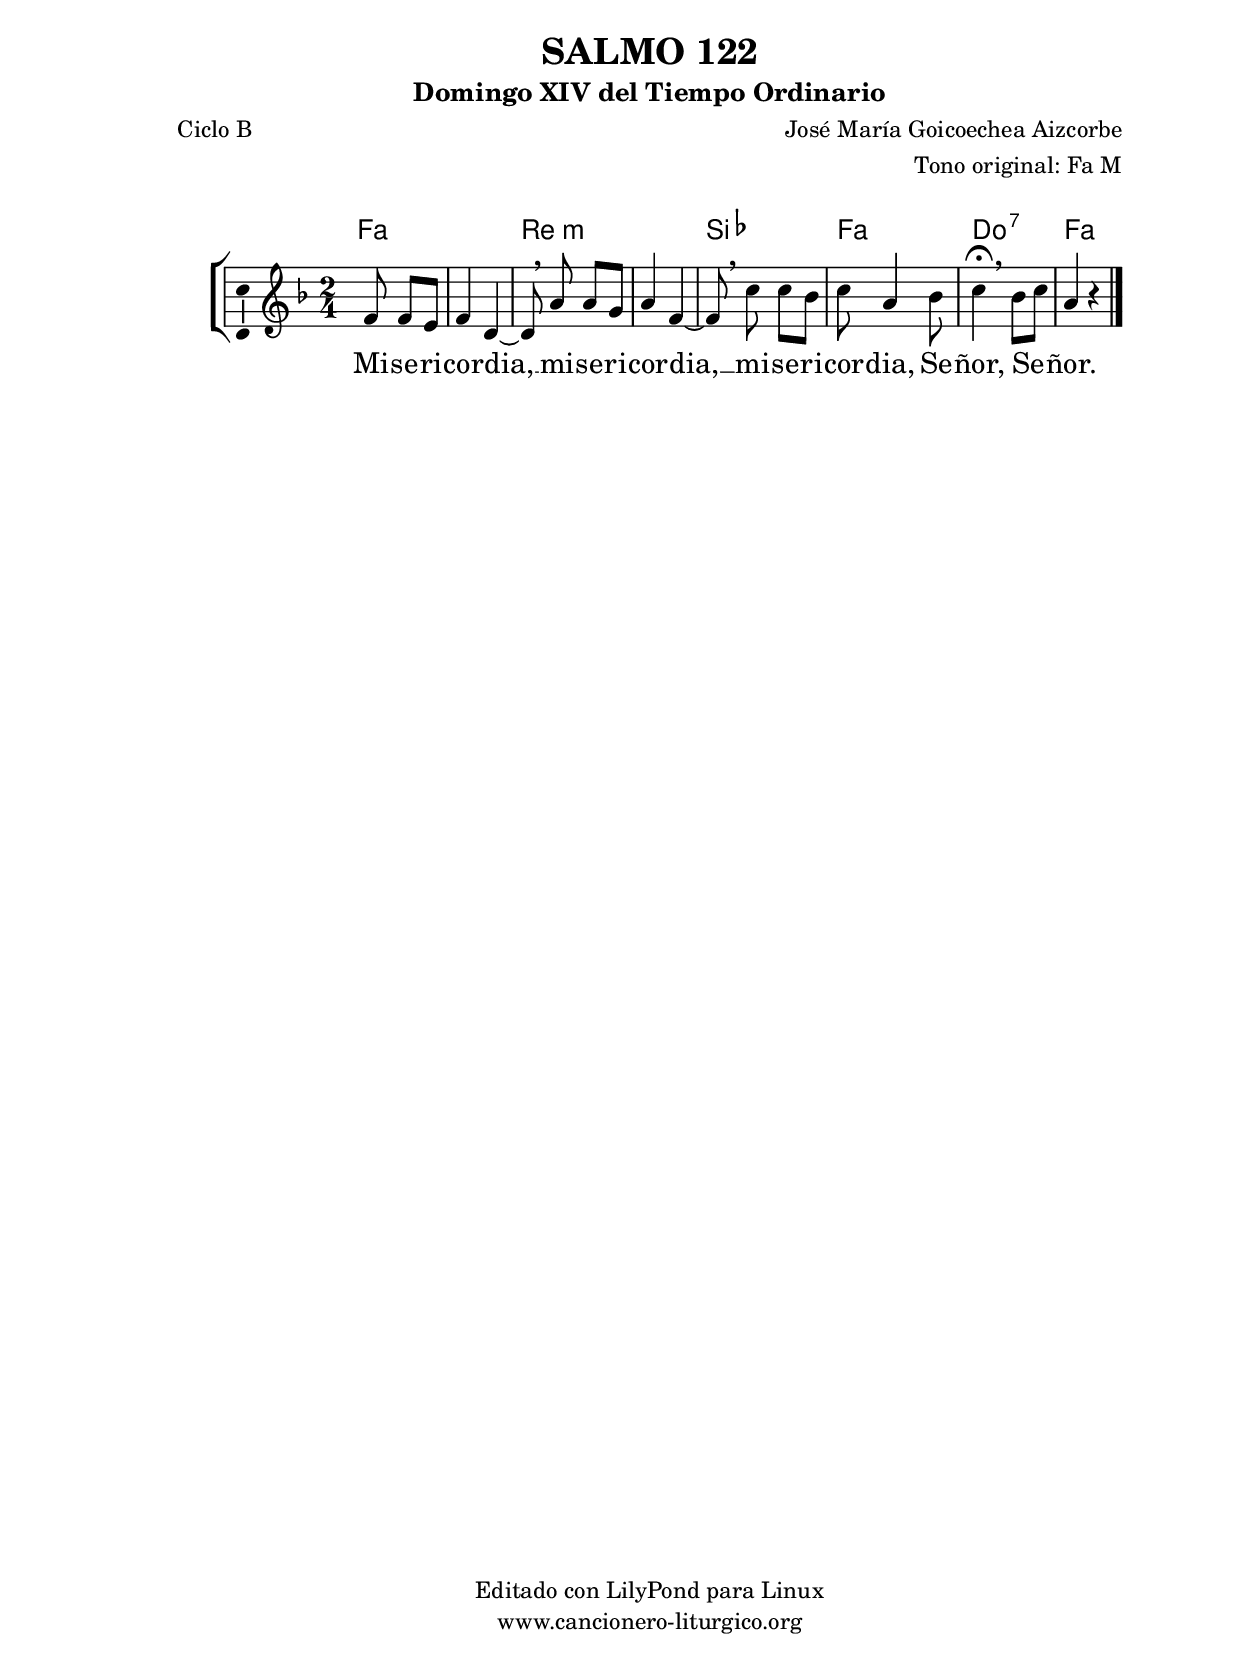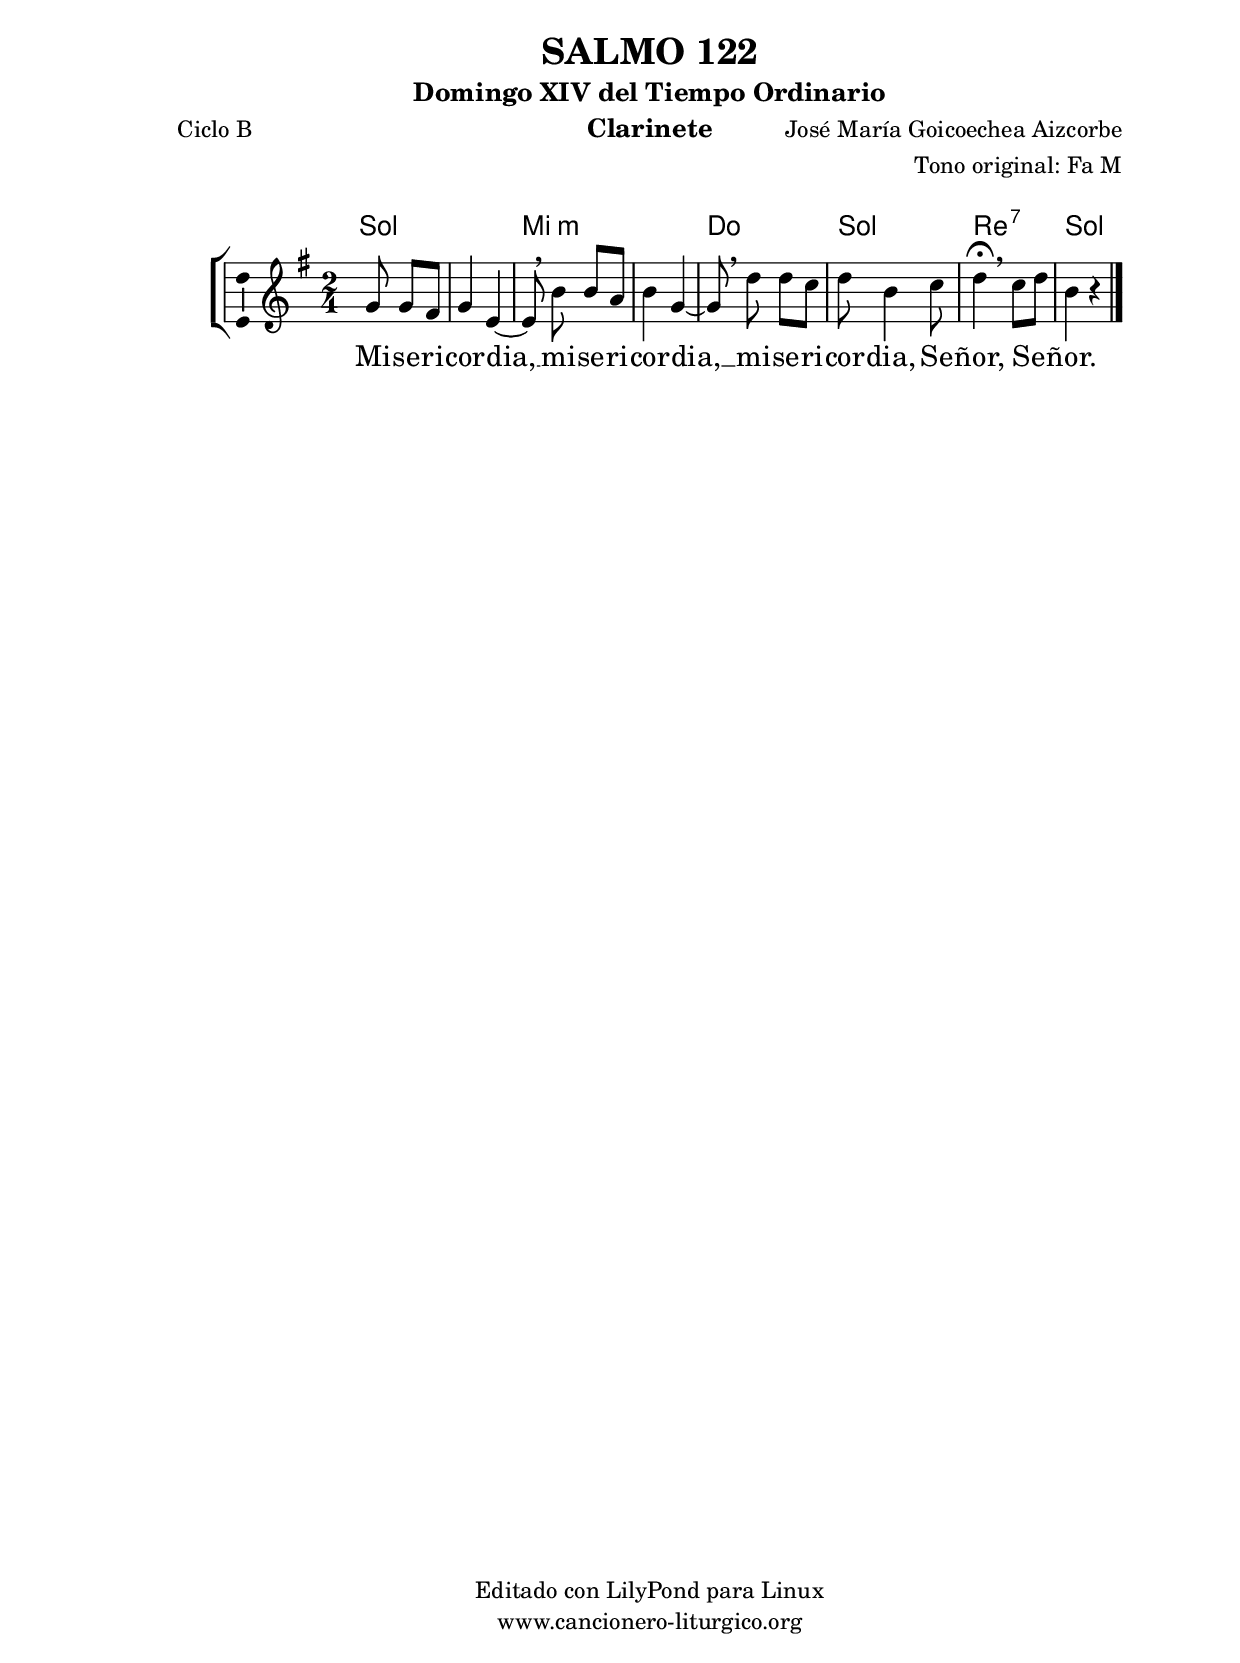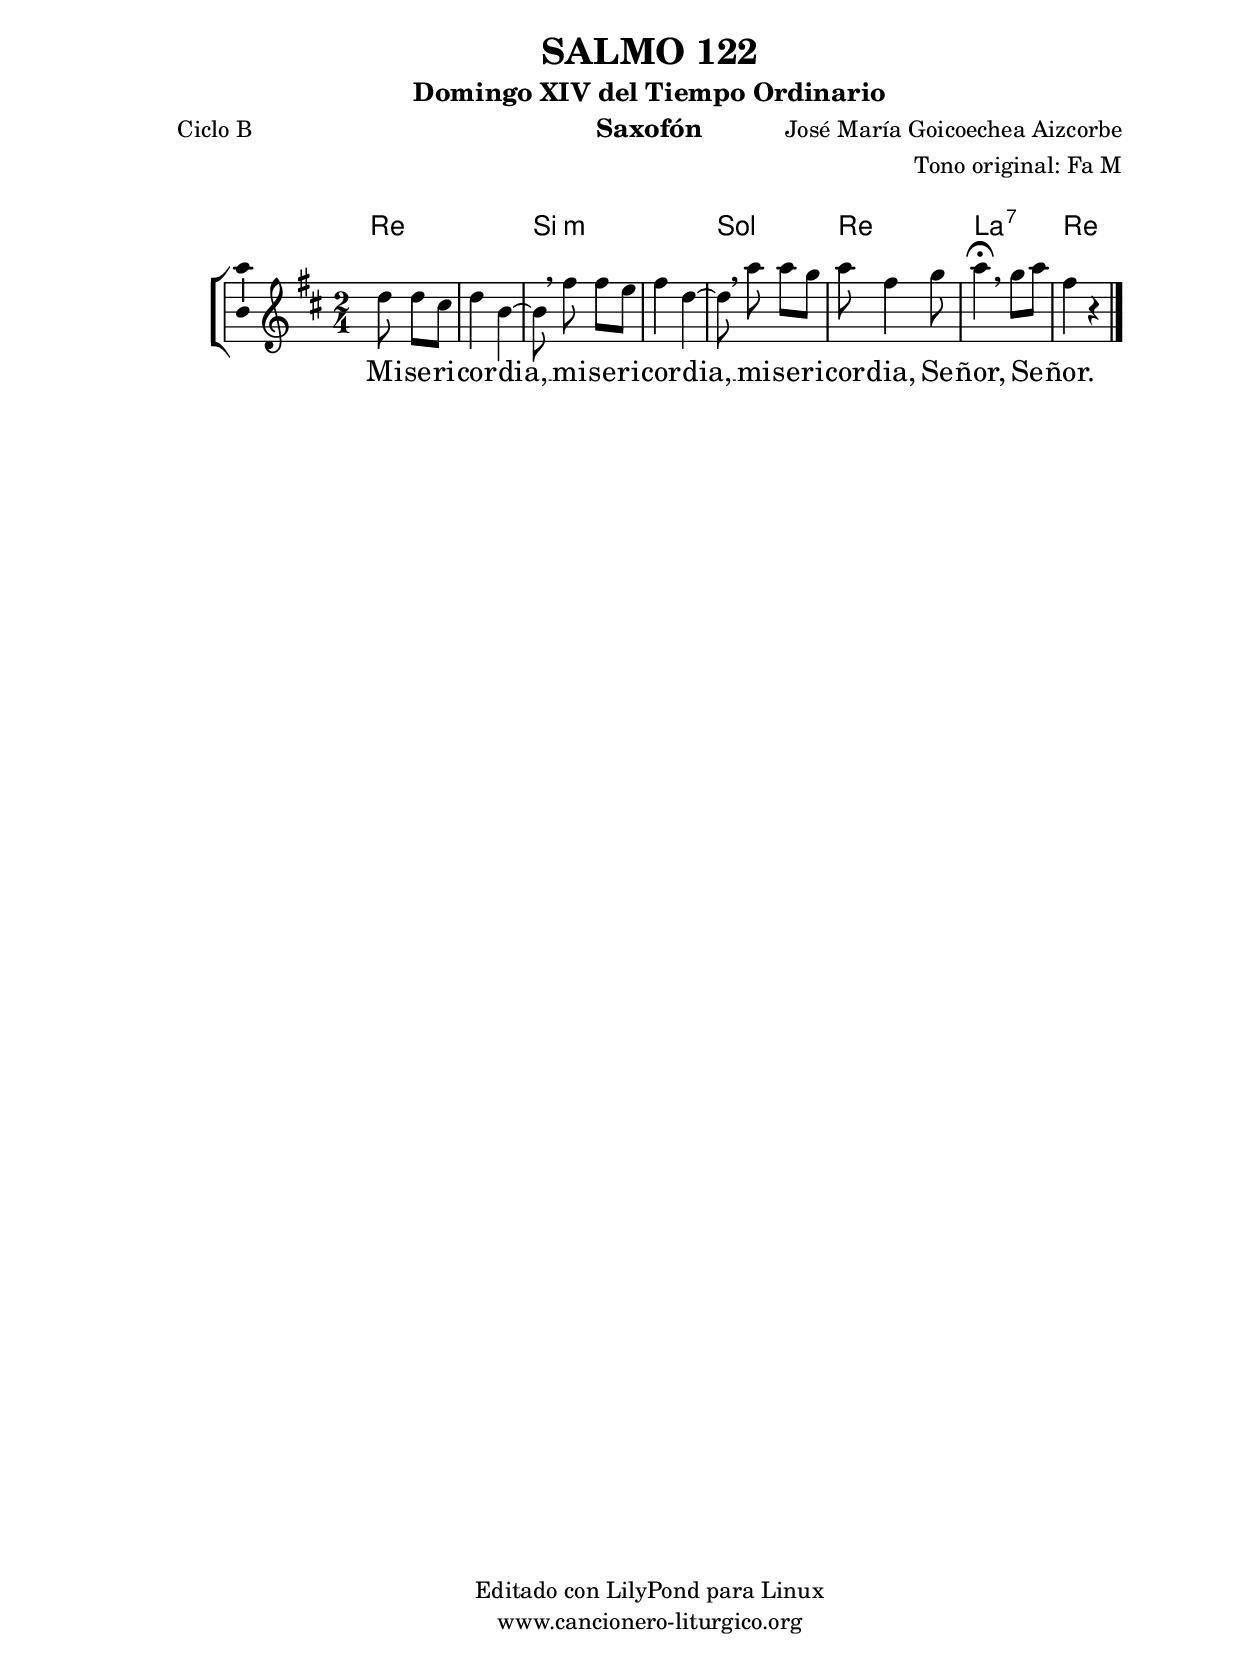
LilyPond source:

%
%para convertir .midi en .wav:
%timidity filename.midi -Ow -o finename.wav
%
%
%Para convertir de .wav a .mp3:
%lame -h -m j filename.wav
%
%
%para escuchar el midi:
%timidity nombrefichero.midi
%


%versión de lilypond para la que se ha escrito esta partitura:
\version "2.16.0"

	%Tamaño papel
	#(set-default-paper-size "a4")
	%Tamaño partitura
	#(set-global-staff-size 20)
	%No responde al pulsar sobre una nota
	#(ly:set-option 'point-and-click #f)

%parámetros del encabezamiento:
\header {
	title = "SALMO 122"
	subtitle = "Domingo XIV del Tiempo Ordinario"
	composer = "José María Goicoechea Aizcorbe"
	poet = "Ciclo B"
	meter = ""
	arranger = "Tono original: Fa M"
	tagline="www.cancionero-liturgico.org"
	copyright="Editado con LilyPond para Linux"
	tiempo = "Ordinario"
	usos = "Salmo"
	letra = "Misericordia, misericordia, misericordia, Señor, Señor."
	}

%parámetros asociados al papel:
\paper  {
	oddHeaderMarkup = \markup {\fill-line { \on-the-fly #not-first-page \fromproperty #'header:title \on-the-fly #not-first-page \fromproperty #'header:composer }}
	evenHeaderMarkup = \markup {\fill-line { \fromproperty #'header:composer \fromproperty #'header:title }}
	#(set-paper-size "a4")
	print-page-number = ##f
	first-page-number = 1
	print-first-page-number = ##f
%	head-separation = 3.0 \cm
	top-margin = 2.0 \cm
	bottom-margin = 0.5\cm
%%%	bottom-margin = -1.0\cm
	left-margin = 3.0 \cm
	line-width = 16.0 \cm 
	indent = 8\mm
	interscoreline = 2.\mm
	between-system-space = 15\mm
%	para que las partituras no llenen la hoja:
	ragged-bottom = ##t
%	idem para la última hoja:
	ragged-last-bottom = ##f
%	para que las partituras llenen el ancho del papel:
	ragged-last = ##f
	after-title-space = 2.5 \cm
%page-count=1
%system-count=8

	%Flexible Vertical Spacing
%	markup-markup-spacing =
%	#'((basic-distance . 15) (minimum-distance . 15) (padding . 3))
	markup-system-spacing =
	#'((basic-distance . 15) (minimum-distance . 15) (padding . 3))
	system-system-spacing =
	#'((basic-distance . 15) (minimum-distance . 15) (padding . 3))
	score-system-spacing =
	#'((basic-distance . 15) (minimum-distance . 15) (padding . 5))
%	top-system-spacing = % header
%	#'((basic-distance . 8) (minimum-distance . 0) (padding . 3))
%	top-markup-spacing =
%	#'((basic-distance . 20) (minimum-distance . 20) (padding . 3))
	last-bottom-spacing = % footer
	#'((basic-distance . 5) (minimum-distance . 5) (padding . 3))
%	score-markup-spacing =
%	#'((basic-distance . 16) (minimum-distance . 13) (padding . 3))

	}


%parámetros que afectan a toda la partitura:
global =  {
	%clave de sol (G):
	\clef G
	%armadura:
%	\transpose g f
	\key f \major
	\tempo 4=90
	\set Score.tempoHideNote = ##t
	}


acordes = {
	\italianChords
	\chordmode {
%	\transpose g f
{

f2 s d:m s bes f c:7 f

	}
	}
}

melodia = 
%	\transpose g f
{
	\relative c'{
	\time 2/4

s8 f8 f e
f4 d~
d8 \noBeam \breathe a' a g
a4 f~
f8 \noBeam \breathe c' c bes
c8 a4 bes8
c4 \fermata \breathe bes8 c
a4 r4

	\bar "|."
	}
	}


texto = \lyricmode {
Mi -- se -- ri -- cor -- dia, __ mi -- se -- ri -- cor -- dia, __
mi -- se -- ri -- cor -- dia, Se -- ñor, Se -- _ ñor.
	}


acordesStaff = \context ChordNames = acordesStaff <<
	\set chordChanges = ##t
	\acordes
	>>


vozStaff = \context Voice = vozStaff
\with {\consists "Ambitus_engraver"}
<<
%	\set Staff.instrumentName = ""
%	\set Staff.shortInstrumentName = ""
%	\set Staff.midiInstrument = #"clarinet"
%	\set Staff.midiInstrument = #"cello"
%	\set Staff.midiInstrument = #"flute"
	\set Staff.midiInstrument = #"electric guitar (jazz)"
%	\set Staff.midiInstrument = #"english horn"
%	\set Staff.midiInstrument = #"violin"
%	\set Staff.midiInstrument = #"glockenspiel"
	\set Staff.midiMinimumVolume = #0.7
	\set Staff.midiMaximumVolume = #0.9
	\global
	\melodia
	>>


textoStaff = \context Lyrics = textoStaff <<
	\lyricsto vozStaff \texto
	>>

\book {
	\score {
		\context ChoirStaff {
			\override StaffGroup.SystemStartBracket #'collapse-height = #1
			\override Score.SystemStartBar #'collapse-height = #1
			<<
			\acordesStaff
			\vozStaff
			\textoStaff
			>>
			}
		\layout {
	    		\context {
				\Lyrics
				\override LyricText #'font-size = #2
				}
	   		 \context {
				\Score
				%fontSize = #3
				\override StaffSymbol #'staff-space = #(magstep +3)
				%\override Beam #'thickness = #0.55
				%\override SpacingSpanner #'spacing-increment = #1.0
				%\override Slur #'height-limit = #1.5
				}
			}
		}
	\score {
		\unfoldRepeats
		\context ChoirStaff {
			<<
			\acordesStaff
			\vozStaff
			>>
			}
		\midi {
	  		\context {
	  			\Score
				tempoWholesPerMinute = #(ly:make-moment 70 4)
				}
			}
		}
	}

%Partitura para clarinete
#(define output-suffix "C")
\book {
	\header{
		instrument = "Clarinete"
		}
	\score {
		\context ChoirStaff {
			\override StaffGroup.SystemStartBracket #'collapse-height = #1
			\override Score.SystemStartBar #'collapse-height = #1
\transpose c d
			<<
			\acordesStaff
			\vozStaff
			\textoStaff
			>>
			}
		\layout {
	    		\context {
				\Lyrics
				\override LyricText #'font-size = #2
				}
	   		 \context {
				\Score
				%fontSize = #3
				\override StaffSymbol #'staff-space = #(magstep +3)
				%\override Beam #'thickness = #0.55
				%\override SpacingSpanner #'spacing-increment = #1.0
				%\override Slur #'height-limit = #1.5
				}
			}
		}
	}

%Partitura para saxofón
#(define output-suffix "S")
\book {
	\header{
		instrument = "Saxofón"
		}
	\score {
		\context ChoirStaff {
			\override StaffGroup.SystemStartBracket #'collapse-height = #1
			\override Score.SystemStartBar #'collapse-height = #1
\transpose c a
			<<
			\acordesStaff
			\vozStaff
			\textoStaff
			>>
			}
		\layout {
	    		\context {
				\Lyrics
				\override LyricText #'font-size = #2
				}
	   		 \context {
				\Score
				%fontSize = #3
				\override StaffSymbol #'staff-space = #(magstep +3)
				%\override Beam #'thickness = #0.55
				%\override SpacingSpanner #'spacing-increment = #1.0
				%\override Slur #'height-limit = #1.5
				}
			}
		}
	}

